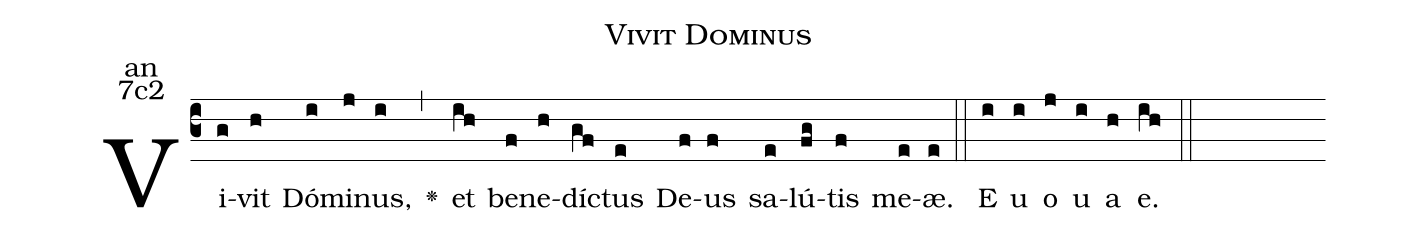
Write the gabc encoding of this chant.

name:Vivit Dominus;
office-part:an;
mode:7c2;
%%
(c3)Vi(g)vit(h) Dó(i)mi(j)nus,(i) <v>\greheightstar</v>(,) et(ih) be(f)ne(h)díc(gf)tus(e) De(f)us(f) sa(e)lú(fg)tis(f) me(e)æ.(e) (::) E(i) u(i) o(j) u(i) a(h) e.(ih) (::)
